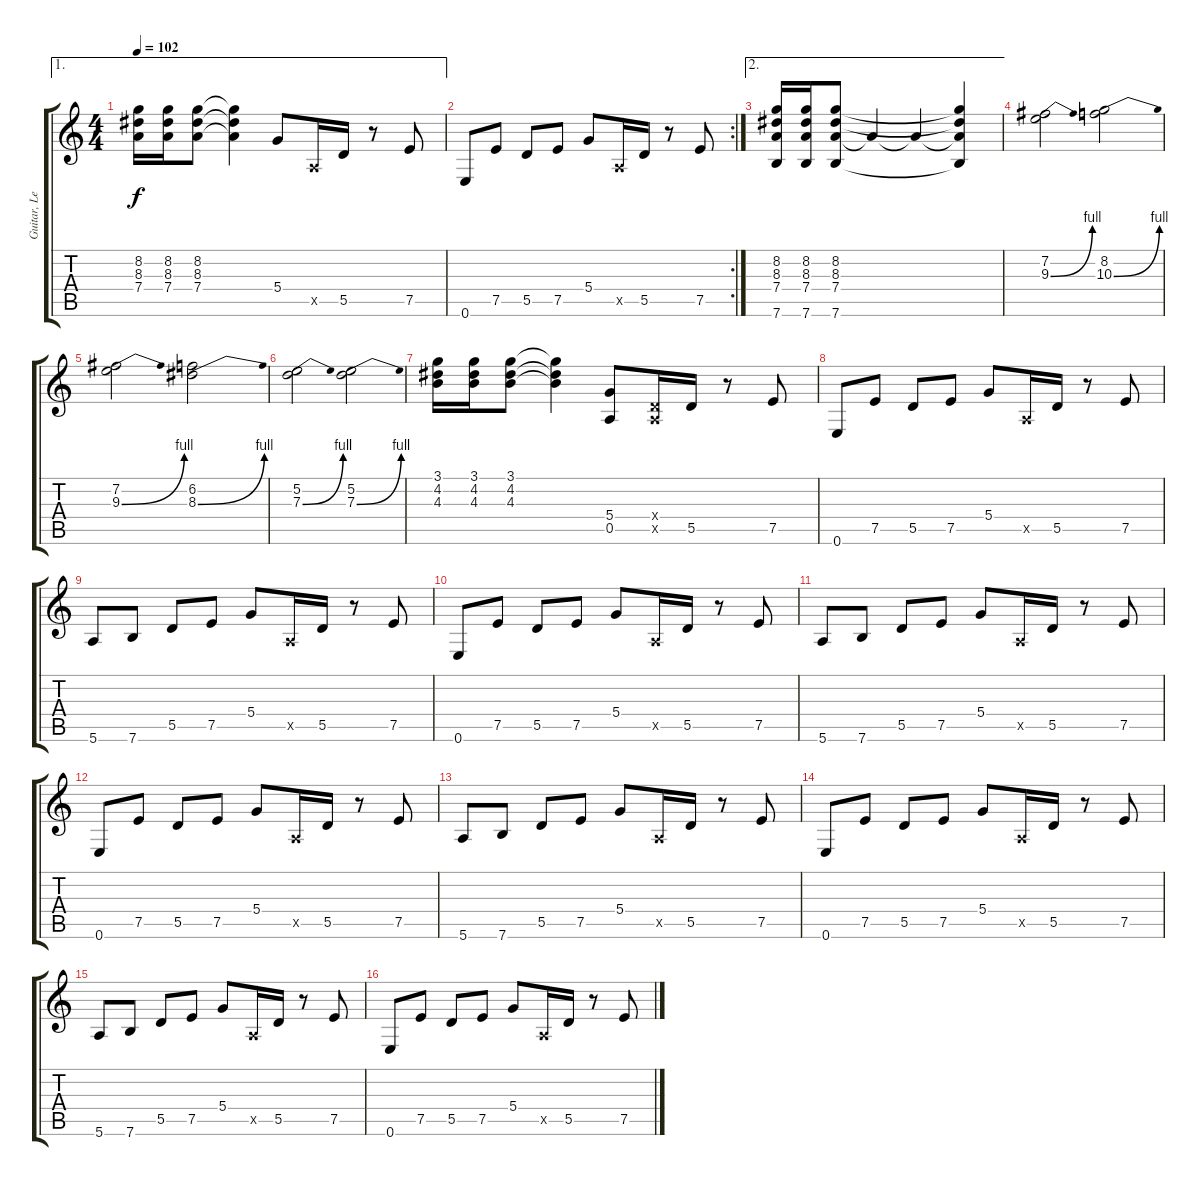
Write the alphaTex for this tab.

\track ("Guitar, Lead" "Guitar, Le") {instrument overdrivenguitar}
\staff {score tabs}
\tuning (E4 B3 G3 D3 A2 E2) {hide}
\ae 1
\ts (4 4)
\tempo 102
\clef g2
\ks c
(8.2 8.3 7.4).16{dy f} (8.2 8.3 7.4).16 (8.2 8.3 7.4).8 (8.2{t} 8.3{t} 7.4{t}).4 5.4.8 0.5{x}.16 5.5.16 r.8 7.5.8 |
\rc 2
0.6.8 7.5.8 5.5.8 7.5.8 5.4.8 0.5{x}.16 5.5.16 r.8 7.5.8 |
\ae 2
(8.2 8.3 7.4 7.6).16 (8.2 8.3 7.4 7.6).16 (8.2 8.3 7.4 7.6).8 7.4{t}.4 7.4{t}.4 (8.2{t} 8.3{t} 7.4{t} 7.6{t}).4 |
(7.2 9.3{be (bend 0 0 60 4)}).2 (8.2 10.3{be (bend 0 0 60 4)}).2 |
(7.2 9.3{be (bend 0 0 60 4)}).2 (6.2 8.3{be (bend 0 0 60 4)}).2 |
(5.2 7.3{be (bend 0 0 60 4)}).2 (5.2 7.3{be (bend 0 0 60 4)}).2 |
(3.1 4.2 4.3).16 (3.1 4.2 4.3).16 (3.1 4.2 4.3).8 (3.1{t} 4.2{t} 4.3{t}).4 (5.4 0.5).8 (0.4{x} 0.5{x}).16 5.5.16 r.8 7.5.8 |
0.6.8 7.5.8 5.5.8 7.5.8 5.4.8 0.5{x}.16 5.5.16 r.8 7.5.8 |
5.6.8 7.6.8 5.5.8 7.5.8 5.4.8 0.5{x}.16 5.5.16 r.8 7.5.8 |
0.6.8 7.5.8 5.5.8 7.5.8 5.4.8 0.5{x}.16 5.5.16 r.8 7.5.8 |
5.6.8 7.6.8 5.5.8 7.5.8 5.4.8 0.5{x}.16 5.5.16 r.8 7.5.8 |
0.6.8 7.5.8 5.5.8 7.5.8 5.4.8 0.5{x}.16 5.5.16 r.8 7.5.8 |
5.6.8 7.6.8 5.5.8 7.5.8 5.4.8 0.5{x}.16 5.5.16 r.8 7.5.8 |
0.6.8 7.5.8 5.5.8 7.5.8 5.4.8 0.5{x}.16 5.5.16 r.8 7.5.8 |
5.6.8 7.6.8 5.5.8 7.5.8 5.4.8 0.5{x}.16 5.5.16 r.8 7.5.8 |
0.6.8 7.5.8 5.5.8 7.5.8 5.4.8 0.5{x}.16 5.5.16 r.8 7.5.8
